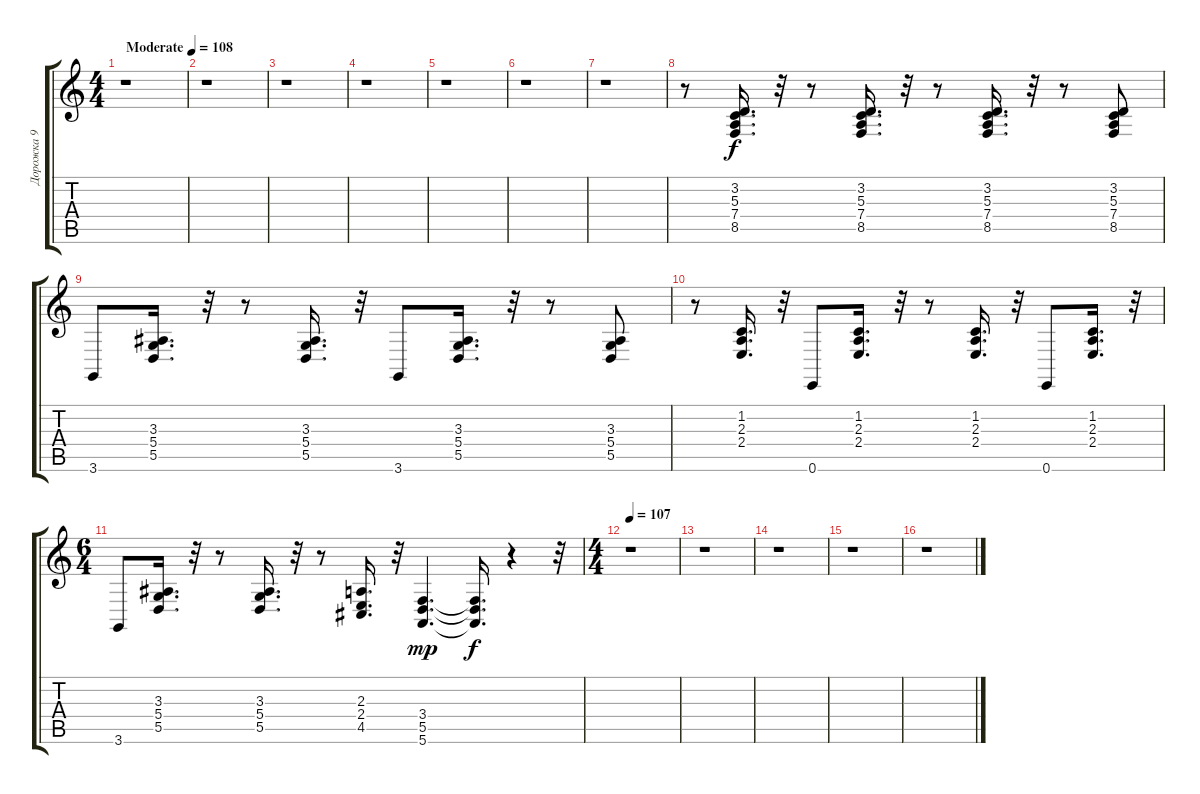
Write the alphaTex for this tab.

\track ("Дорожка 9" "Дорожка 9") {instrument acousticgrandpiano}
\staff {score tabs}
\tuning (E4 B3 G3 D3 A2 E2) {hide}
\ts (4 4)
\tempo (108 "Moderate")
\clef g2
\ks c
r.1{dy f instrument acousticgrandpiano} |
r.1 |
r.1 |
r.1 |
r.1 |
r.1 |
r.1 |
r.8 (3.2 5.3 7.4 8.5).16{d} r.32 r.8 (3.2 5.3 7.4 8.5).16{d} r.32 r.8 (3.2 5.3 7.4 8.5).16{d} r.32 r.8 (3.2 5.3 7.4 8.5).8 |
3.6.8 (3.3 5.4 5.5).16{d} r.32 r.8 (3.3 5.4 5.5).16{d} r.32 3.6.8 (3.3 5.4 5.5).16{d} r.32 r.8 (3.3 5.4 5.5).8 |
r.8 (1.2 2.3 2.4).16{d} r.32 0.6.8 (1.2 2.3 2.4).16{d} r.32 r.8 (1.2 2.3 2.4).16{d} r.32 0.6.8 (1.2 2.3 2.4).16{d} r.32 |
\ts (6 4)
3.6.8 (3.3 5.4 5.5).16{d} r.32 r.8 (3.3 5.4 5.5).16{d} r.32 r.8 (2.3 2.4 4.5).16{d} r.32 (3.4 5.5 5.6).4{d dy mp} (3.4{t} 5.5{t} 5.6{t}).16{d dy f} r.4 r.32 |
\ts (4 4)
\tempo 107
r.1 |
r.1 |
r.1 |
r.1 |
r.1
